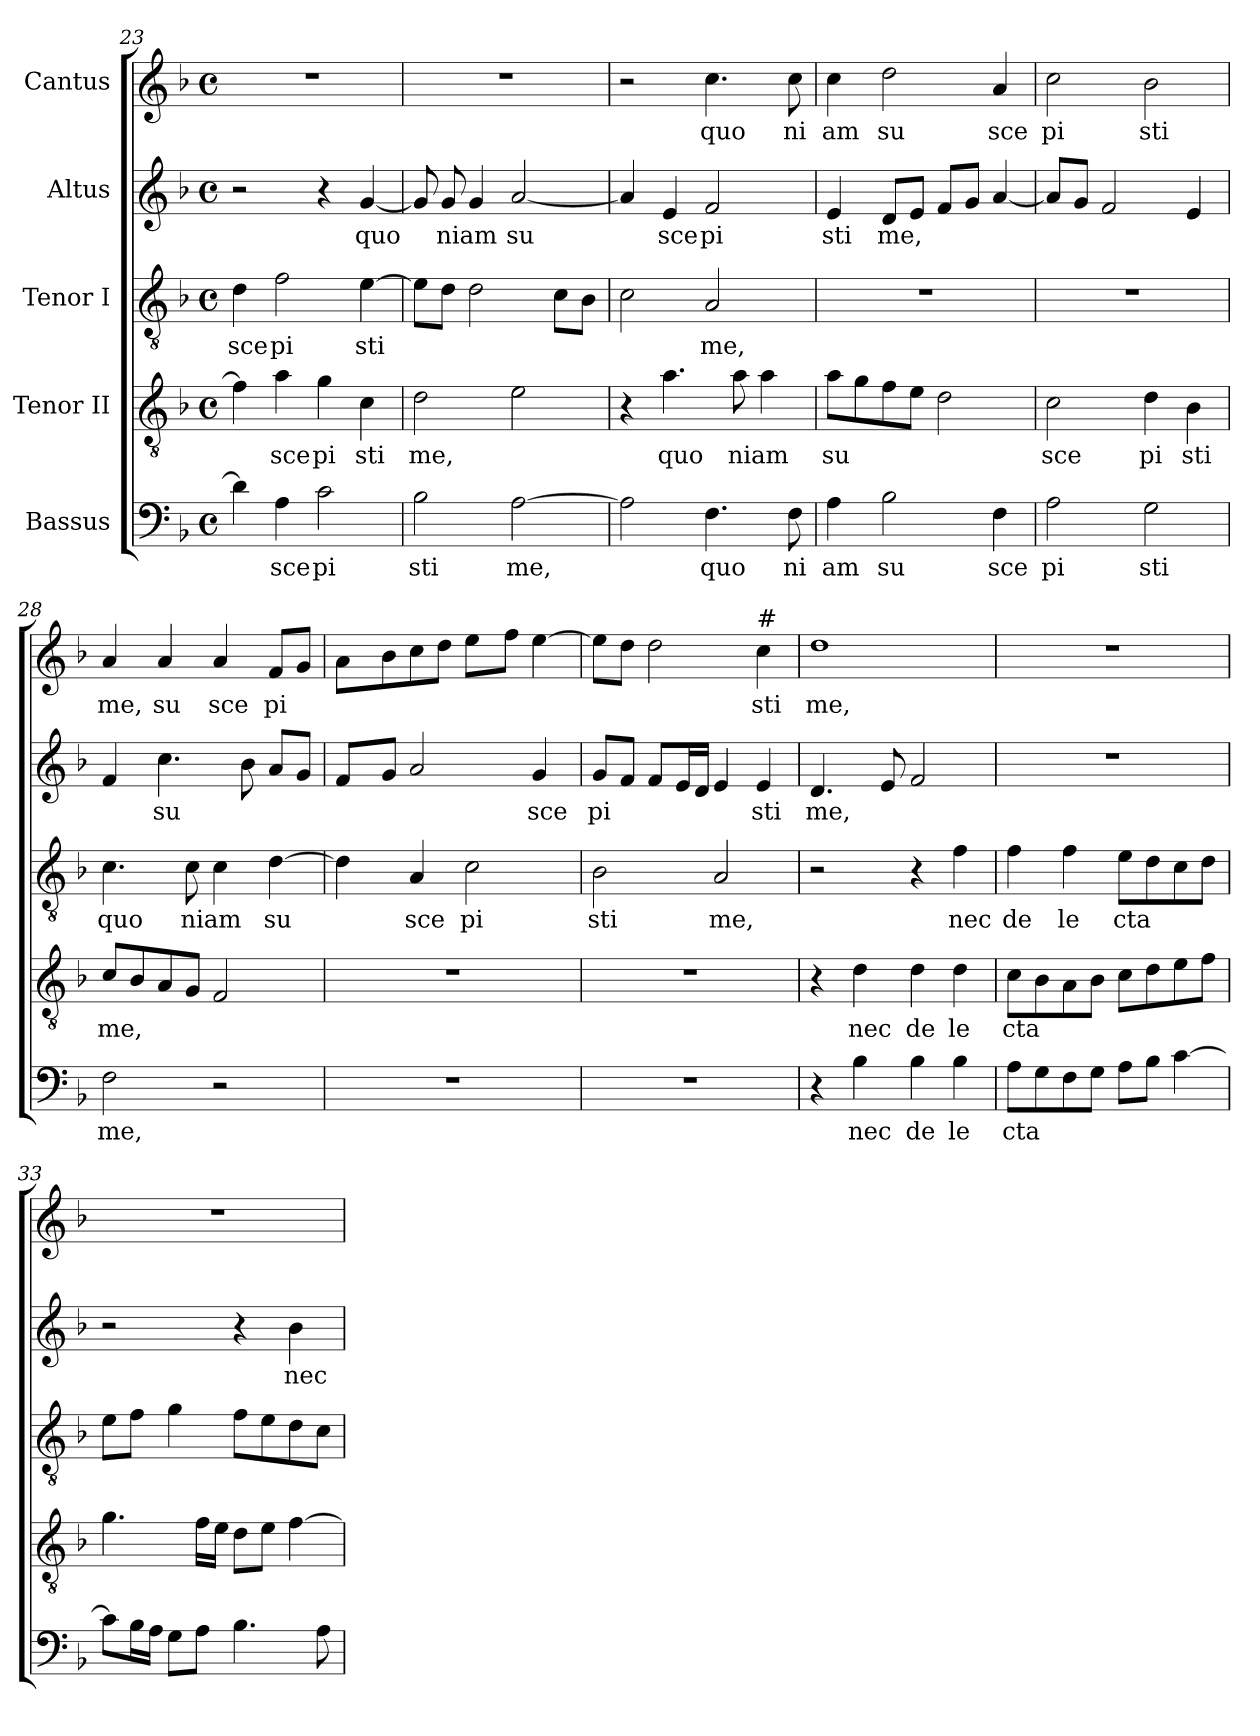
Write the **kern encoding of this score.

**kern	**text	**kern	**text	**kern	**text	**kern	**text	**kern	**text
*part5	*part5	*part4	*part4	*part3	*part3	*part2	*part2	*part1	*part1
*staff5	*staff5	*staff4	*staff4	*staff3	*staff3	*staff2	*staff2	*staff1	*staff1
*I"Bassus	*	*I"Tenor II	*	*I"Tenor I	*	*I"Altus	*	*I"Cantus	*
*clefF4	*	*clefGv2	*	*clefGv2	*	*clefG2	*	*clefG2	*
*k[b-]	*	*k[b-]	*	*k[b-]	*	*k[b-]	*	*k[b-]	*
*F:	*	*F:	*	*F:	*	*F:	*	*F:	*
*M4/4	*	*M4/4	*	*M4/4	*	*M4/4	*	*M4/4	*
*met(c)	*	*met(c)	*	*met(c)	*	*met(c)	*	*met(c)	*
=23	=23	=23	=23	=23	=23	=23	=23	=23	=23
!	!	!	!	!	!LO:LY:b:cj	!	!	!	!
4d\]	.	4f\]	.	4d\	sce	2r	.	1r	.
!	!LO:LY:b:cj	!	!LO:LY:b:cj	!	!LO:LY:b:cj	!	!	!	!
4A\	sce	4a\	sce	2f\	pi	.	.	.	.
!	!LO:LY:b:cj	!	!LO:LY:b:cj	!	!	!	!	!	!
2c\	pi	4g\	pi	.	.	4r	.	.	.
!	!	!	!LO:LY:b:cj	!	!LO:LY:b	!	!LO:LY:b	!	!
.	.	4c\	sti	[>4e\	sti	[<4g/	quo	.	.
=24	=24	=24	=24	=24	=24	=24	=24	=24	=24
!	!LO:LY:b:cj	!	!LO:LY:b	!	!	!	!	!	!
2B-\	sti	2d\	me,	8e\L]	.	8g/]	.	1r	.
!	!	!	!	!	!	!	!LO:LY:b	!	!
.	.	.	.	8d\J	.	8g/	niam	.	.
.	.	.	.	2d\	.	4g/	.	.	.
!	!LO:LY:b	!	!	!	!	!	!LO:LY:b:cj	!	!
[>2A\	me,	2e\	.	.	.	[<2a/	su	.	.
.	.	.	.	8c\L	.	.	.	.	.
.	.	.	.	8B-\J	.	.	.	.	.
=25	=25	=25	=25	=25	=25	=25	=25	=25	=25
2A\]	.	4r	.	2c\	.	4a/]	.	2r	.
!	!	!	!LO:LY:b:cj	!	!	!	!LO:LY:b:cj	!	!
.	.	4.a\	quo	.	.	4e/	sce	.	.
!	!LO:LY:b:cj	!	!	!	!LO:LY:b:cj	!	!LO:LY:b:cj	!	!LO:LY:b:cj
4.F\	quo	.	.	2A/	me,	2f/	pi	4.cc\	quo
!	!	!	!LO:LY:b	!	!	!	!	!	!
.	.	8a\	niam	.	.	.	.	.	.
.	.	4a\	.	.	.	.	.	.	.
!	!LO:LY:b:cj	!	!	!	!	!	!	!	!LO:LY:b:cj
8F\	ni	.	.	.	.	.	.	8cc\	ni
=26	=26	=26	=26	=26	=26	=26	=26	=26	=26
!	!LO:LY:b:cj	!	!LO:LY:b:cj	!	!	!	!LO:LY:b:cj	!	!LO:LY:b:cj
4A\	am	8a\L	su	1r	.	4e/	sti	4cc\	am
.	.	8g\	.	.	.	.	.	.	.
!	!LO:LY:b:cj	!	!	!	!	!	!LO:LY:b	!	!LO:LY:b:cj
2B-\	su	8f\	.	.	.	8d/L	me,	2dd\	su
.	.	8e\J	.	.	.	8e/J	.	.	.
.	.	2d\	.	.	.	8f/L	.	.	.
.	.	.	.	.	.	8g/J	.	.	.
!	!LO:LY:b:cj	!	!	!	!	!	!	!	!LO:LY:b:cj
4F\	sce	.	.	.	.	[<4a/	.	4a/	sce
=27	=27	=27	=27	=27	=27	=27	=27	=27	=27
!	!LO:LY:b:cj	!	!LO:LY:b:cj	!	!	!	!	!	!LO:LY:b:cj
2A\	pi	2c\	sce	1r	.	8a/L]	.	2cc\	pi
.	.	.	.	.	.	8g/J	.	.	.
.	.	.	.	.	.	2f/	.	.	.
!	!LO:LY:b:cj	!	!LO:LY:b:cj	!	!	!	!	!	!LO:LY:b:cj
2G\	sti	4d\	pi	.	.	.	.	2b-\	sti
!	!	!	!LO:LY:b:cj	!	!	!	!	!	!
.	.	4B-\	sti	.	.	4e/	.	.	.
=28	=28	=28	=28	=28	=28	=28	=28	=28	=28
!	!LO:LY:b:cj	!	!LO:LY:b	!	!LO:LY:b:cj	!	!	!	!LO:LY:b:cj
2F\	me,	8c/L	me,	4.c\	quo	4f/	.	4a/	me,
.	.	8B-/	.	.	.	.	.	.	.
!	!	!	!	!	!	!	!LO:LY:b:cj	!	!LO:LY:b:cj
.	.	8A/	.	.	.	4.cc\	su	4a/	su
!	!	!	!	!	!LO:LY:b	!	!	!	!
.	.	8G/J	.	8c\	niam	.	.	.	.
!	!	!	!	!	!	!	!	!	!LO:LY:b:cj
2r	.	2F/	.	4c\	.	.	.	4a/	sce
.	.	.	.	.	.	8b-\	.	.	.
!	!	!	!	!	!LO:LY:b:cj	!	!	!	!LO:LY:b:cj
.	.	.	.	[>4d\	su	8a/L	.	8f/L	pi
.	.	.	.	.	.	8g/J	.	8g/J	.
!!LO:LB:g=z
=29	=29	=29	=29	=29	=29	=29	=29	=29	=29
*	*	*	*	*^	*	*^	*	*^	*
1r	.	1r	.	4d\]	64ryy	.	8f/L	32ryy	.	8a\L	16ryy	.
.	.	.	.	.	2ryy	.	.	.	.	.	.	.
.	.	.	.	.	.	.	.	2ryy	.	.	.	.
.	.	.	.	.	.	.	.	.	.	.	2...ryy	.
.	.	.	.	.	.	.	8g/J	.	.	8b-\	.	.
!	!	!	!	!	!	!LO:LY:b:cj	!	!	!	!	!	!
.	.	.	.	4A/	.	sce	2a/	.	.	8cc\	.	.
.	.	.	.	.	.	.	.	.	.	8dd\J	.	.
!	!	!	!	!	!	!LO:LY:b:cj	!	!	!	!	!	!
.	.	.	.	2c\	.	pi	.	.	.	8ee\L	.	.
.	.	.	.	.	4ryy	.	.	.	.	.	.	.
.	.	.	.	.	.	.	.	4...ryy	.	.	.	.
.	.	.	.	.	.	.	.	.	.	8ff\J	.	.
!	!	!	!	!	!	!	!	!	!LO:LY:b:cj	!	!	!
.	.	.	.	.	.	.	4g/	.	sce	[>4ee\	.	.
.	.	.	.	.	8...ryy	.	.	.	.	.	.	.
=30	=30	=30	=30	=30	=30	=30	=30	=30	=30	=30	=30	=30
!	!	!	!	!	!	!LO:LY:b:cj	!	!	!LO:LY:b:cj	!	!	!
*	*	*	*	*v	*v	*	*	*	*	*v	*v	*
*	*	*	*	*	*	*v	*v	*	*	*
1r	.	1r	.	2B-\	sti	8g/L	pi	8ee\L]	.
.	.	.	.	.	.	8f/J	.	8dd\J	.
.	.	.	.	.	.	8f/L	.	2dd\	.
.	.	.	.	.	.	16e/	.	.	.
.	.	.	.	.	.	16d/J	.	.	.
!	!	!	!	!	!LO:LY:b:cj	!	!	!	!
.	.	.	.	2A/	me,	4e/	.	.	.
!	!	!	!	!	!	!	!	!LO:TX:a:t=#	!
!	!	!	!	!	!	!	!LO:LY:b:cj	!	!LO:LY:b:cj
.	.	.	.	.	.	4e/	sti	4cc\	sti
=31	=31	=31	=31	=31	=31	=31	=31	=31	=31
!	!	!	!	!	!	!	!LO:LY:b	!	!LO:LY:b:cj
4r	.	4r	.	2r	.	4.d/	me,	1dd	me,
!	!LO:LY:b:cj	!	!LO:LY:b:cj	!	!	!	!	!	!
4B-\	nec	4d\	nec	.	.	.	.	.	.
.	.	.	.	.	.	8e/	.	.	.
!	!LO:LY:b:cj	!	!LO:LY:b:cj	!	!	!	!	!	!
4B-\	de	4d\	de	4r	.	2f/	.	.	.
!	!LO:LY:b:cj	!	!LO:LY:b:cj	!	!LO:LY:b:cj	!	!	!	!
4B-\	le	4d\	le	4f\	nec	.	.	.	.
=32	=32	=32	=32	=32	=32	=32	=32	=32	=32
!	!LO:LY:b	!	!LO:LY:b	!	!LO:LY:b:cj	!	!	!	!
8A\L	cta	8c\L	cta	4f\	de	1r	.	1r	.
8G\	.	8B-\	.	.	.	.	.	.	.
!	!	!	!	!	!LO:LY:b:cj	!	!	!	!
8F\	.	8A\	.	4f\	le	.	.	.	.
8G\J	.	8B-\J	.	.	.	.	.	.	.
!	!	!	!	!	!LO:LY:b	!	!	!	!
8A\L	.	8c\L	.	8e\L	cta	.	.	.	.
8B-\J	.	8d\	.	8d\	.	.	.	.	.
[>4c\	.	8e\	.	8c\	.	.	.	.	.
.	.	8f\J	.	8d\J	.	.	.	.	.
=33	=33	=33	=33	=33	=33	=33	=33	=33	=33
8c\L]	.	4.g\	.	8e\L	.	2r	.	1r	.
16B-\	.	.	.	8f\J	.	.	.	.	.
16A\J	.	.	.	.	.	.	.	.	.
8G\L	.	.	.	4g\	.	.	.	.	.
8A\J	.	16f\L	.	.	.	.	.	.	.
.	.	16e\J	.	.	.	.	.	.	.
4.B-\	.	8d\L	.	8f\L	.	4r	.	.	.
.	.	8e\J	.	8e\	.	.	.	.	.
!	!	!	!	!	!	!	!LO:LY:b:cj	!	!
.	.	[>4f\	.	8d\	.	4b-\	nec	.	.
8A\	.	.	.	8c\J	.	.	.	.	.
=	=	=	=	=	=	=	=	=	=
*-	*-	*-	*-	*-	*-	*-	*-	*-	*-
